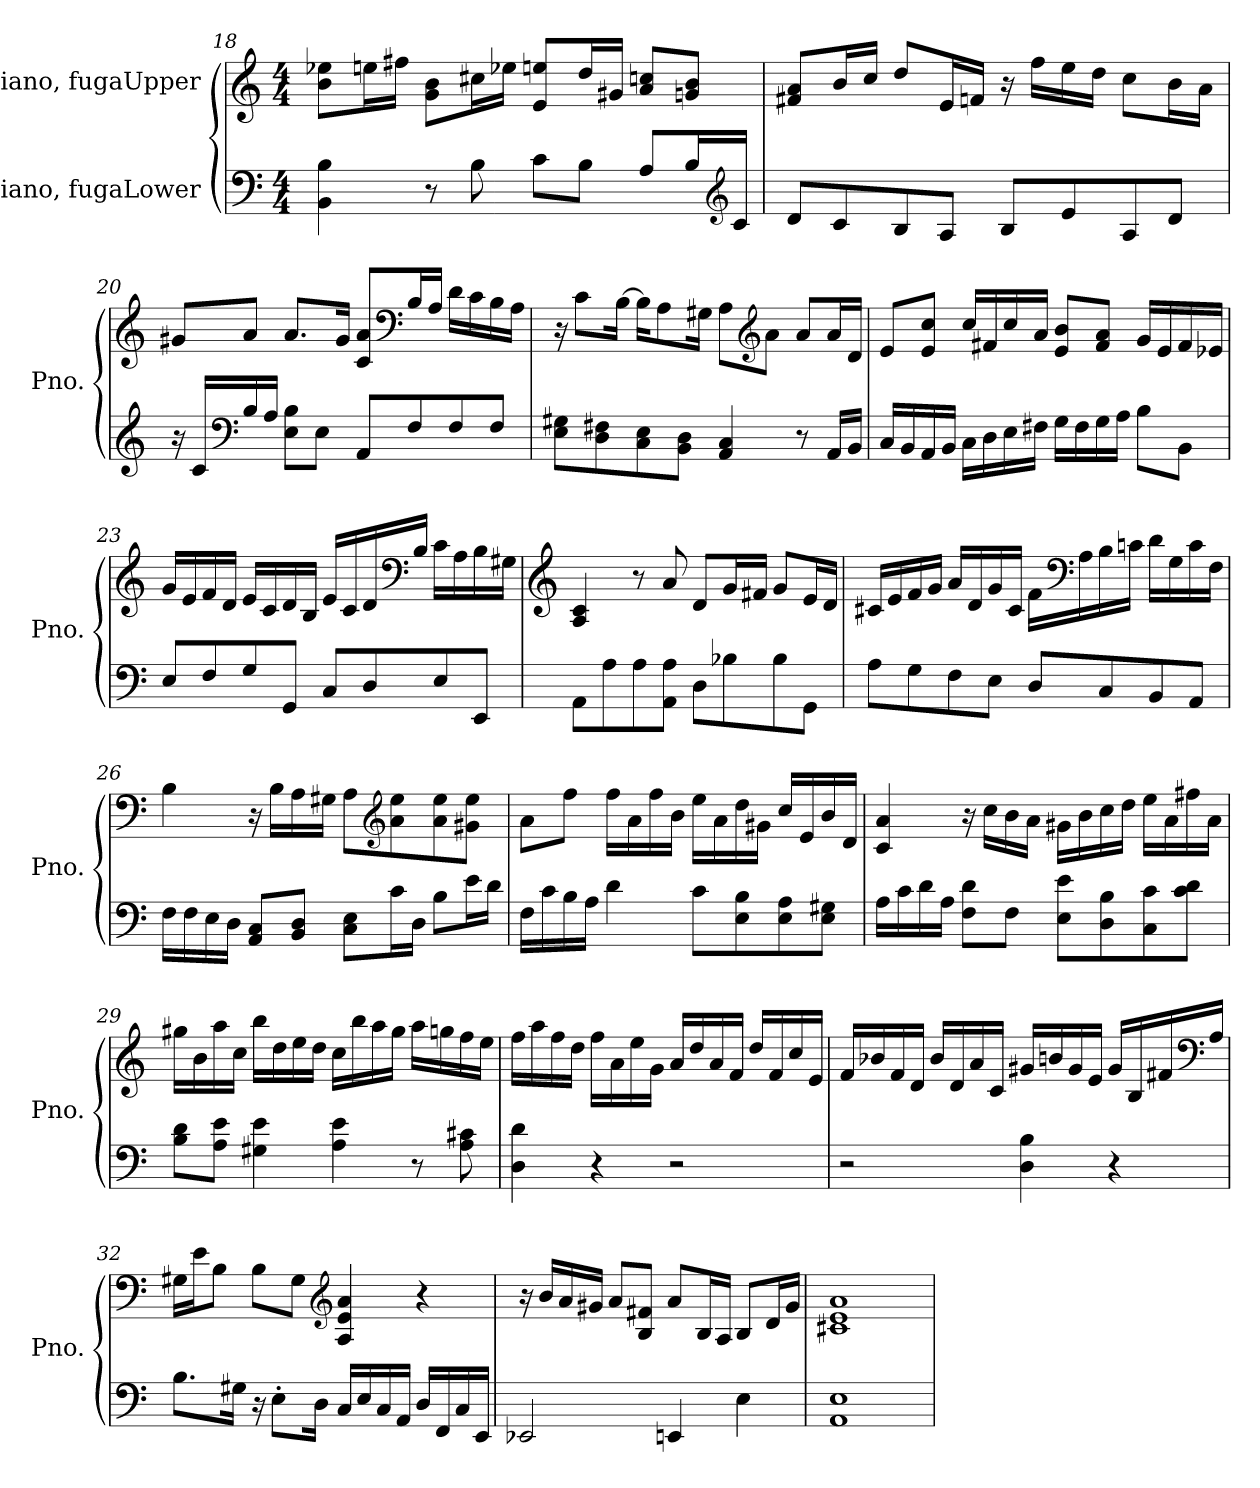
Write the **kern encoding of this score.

**kern	**kern
*part2	*part1
*staff2	*staff1
*I"Piano, fugaLower	*I"Piano, fugaUpper
*I'Pno.	*I'Pno.
!!LO:LB:g=z
*clefF4	*clefG2
*k[]	*k[]
*M4/4	*M4/4
=18	=18
4BB\ 4B\	8b\ 8ee-X\L
.	16een\L
.	16ff#X\JJ
8r	8g\ 8b\L
8B\	16cc#X\L
.	16ee-X\JJ
8c\L	8e/ 8een/L
8B\J	16dd/L
.	16g#X/JJ
8A/L	8a/ 8ccn/L
16B/L	8gn/ 8b/J
*clefG2	*
16c/JJ	.
=19	=19
8d/L	8f#X/ 8a/L
8c/	16b/L
.	16cc/JJ
8B/	8dd/L
8A/J	16e/L
.	16fn/JJ
8B/L	16r
.	16ff\LL
8e/	16ee\
.	16dd\JJ
8A/	8cc\L
8d/J	16b\L
.	16a\JJ
!!LO:LB:g=z
=20	=20
16r	8g#X/L
16c/LL	.
*clefF4	*
16B/	8a/J
16A/JJ	.
8E\ 8B\L	8.a/L
8E\J	.
.	16g#/Jk
8AA/L	8c/ 8a/L
*	*clefF4
8F/	16B/L
.	16A/JJ
8F/	16d\LL
.	16c\
8F/J	16B\
.	16A\JJ
=21	=21
8E\ 8G#X\L	16r
.	8c\L
8D\ 8F#X\	.
.	[16B\Jk
8C\ 8E\	16B\KL]
.	8A\
8BB\ 8D\J	.
.	16G#X\Jk
4AA/ 4C/	8A\L
*	*clefG2
.	8a\J
8r	8a/L
16AA/LL	16a/L
16BB/JJ	16d/JJ
!!LO:LB:g=z
=22	=22
16C/LL	8e/L
16BB/	.
16AA/	8e/ 8cc/J
16BB/JJ	.
16C\LL	16cc/LL
16D\	16f#X/
16E\	16cc/
16F#X\JJ	16a/JJ
16G\LL	8e/ 8b/L
16F#\	.
16G\	8f#/ 8a/J
16A\JJ	.
8B\L	16g/LL
.	16e/
8BB\J	16f#/
.	16e-X/JJ
=23	=23
8E/L	16g/LL
.	16e/
8F/	16f/
.	16d/JJ
8G/	16e/LL
.	16c/
8GG/J	16d/
.	16B/JJ
8C/L	16e/LL
.	16c/
8D/	16d/
*	*clefF4
.	16B/JJ
8E/	16c\LL
.	16A\
8EE/J	16B\
.	16G#X\JJ
!!LO:LB:g=z
=24	=24
*	*clefG2
8AA\L	4A/ 4c/
8A\	.
8A\	8r
8AA\ 8A\J	8a/
8D\L	8d/L
8B-X\	16g/L
.	16f#X/JJ
8B-\	8g/L
8GG\J	16e/L
.	16d/JJ
=25	=25
8A\L	16c#X/LL
.	16e/
8G\	16f/
.	16g/JJ
8F\	16a/LL
.	16d/
8E\J	16g/
.	16c#/JJ
8D/L	16f\LL
*	*clefF4
.	16A\
8C/	16B\
.	16cn\JJ
8BB/	16d\LL
.	16G\
8AA/J	16c\
.	16F\JJ
!!LO:PB:g=z
=26	=26
16F\LL	4B\
16F\	.
16E\	.
16D\JJ	.
8AA/ 8C/L	16r
.	16B\LL
8BB/ 8D/J	16A\
.	16G#X\JJ
8C\ 8E\L	8A\L
*	*clefG2
16c\L	8a\ 8ee\
16D\JJ	.
8B\L	8a\ 8ee\
16e\L	8g#X\ 8ee\J
16d\JJ	.
=27	=27
16F\LL	8a\L
16c\	.
16B\	8ff\J
16A\JJ	.
4d\	16ff\LL
.	16a\
.	16ff\
.	16b\JJ
8c\L	16ee\LL
.	16a\
8E\ 8B\	16dd\
.	16g#X\JJ
8E\ 8A\	16cc/LL
.	16e/
8E\ 8G#X\J	16b/
.	16d/JJ
!!LO:LB:g=z
=28	=28
16A\LL	4c/ 4a/
16c\	.
16d\	.
16A\JJ	.
8F\ 8d\L	16r
.	16cc\LL
8F\J	16b\
.	16a\JJ
8E\ 8e\L	16g#X\LL
.	16b\
8D\ 8B\	16cc\
.	16dd\JJ
8C\ 8c\	16ee\LL
.	16a\
8c\ 8d\J	16ff#X\
.	16a\JJ
=29	=29
8B\ 8d\L	16gg#X\LL
.	16b\
8A\ 8e\J	16aa\
.	16cc\JJ
4G#X\ 4e\	16bb\LL
.	16dd\
.	16ee\
.	16dd\JJ
4A\ 4e\	16cc\LL
.	16bb\
.	16aa\
.	16gg#\JJ
8r	16aa\LL
.	16ggn\
8A\ 8c#X\	16ff\
.	16ee\JJ
!!LO:LB:g=z
=30	=30
4D\ 4d\	16ff\LL
.	16aa\
.	16ff\
.	16dd\JJ
4r	16ff\LL
.	16a\
.	16ee\
.	16g\JJ
2r	16a/LL
.	16dd/
.	16a/
.	16f/JJ
.	16dd/LL
.	16f/
.	16cc/
.	16e/JJ
=31	=31
2r	16f/LL
.	16b-X/
.	16f/
.	16d/JJ
.	16b-/LL
.	16d/
.	16a/
.	16c/JJ
4D\ 4B\	16g#X/LL
.	16bn/
.	16g#/
.	16e/JJ
4r	16g#/LL
.	16B/
.	16f#X/
*	*clefF4
.	16A/JJ
!!LO:LB:g=z
=32	=32
8.B\L	16G#X\LL
.	16e\J
.	8B\J
16G#X\Jk	.
16r	8B\L
8E'\L	.
.	8G#\J
16D\Jk	.
*	*clefG2
16C/LL	4A/ 4e/ 4a/
16E/	.
16C/	.
16AA/JJ	.
16D/LL	4r
16FF/	.
16C/	.
16EE/JJ	.
=33	=33
2EE-X/	16r
.	16b/LL
.	16a/
.	16g#X/JJ
.	8a/L
.	8B/ 8f#X/J
4EEn/	8a/L
.	16B/L
.	16A/JJ
4E\	8B/L
.	16d/L
.	16g#/JJ
=34	=34
1AA 1E	1c#X 1e 1a
=	=
*-	*-
